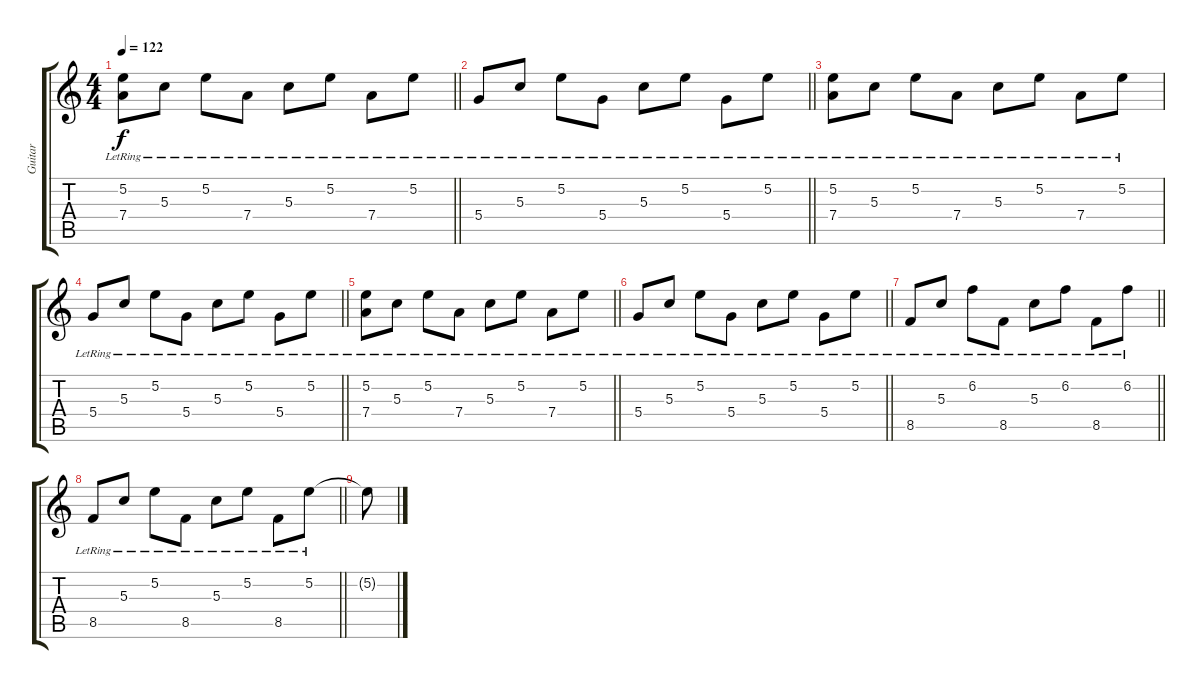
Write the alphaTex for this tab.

\track ("Guitar" "Guitar") {instrument electricguitarmuted}
\staff {score tabs}
\tuning (E4 B3 G3 D3 A2 E2) {hide}
\ts (4 4)
\tempo 122
\clef g2
\barLineRight lightlight
\ks c
(5.2{lr} 7.4{lr}).8{dy f} 5.3{lr}.8 5.2{lr}.8 7.4{lr}.8 5.3{lr}.8 5.2{lr}.8 7.4{lr}.8 5.2{lr}.8 |
\barLineRight lightlight
5.4{lr}.8 5.3{lr}.8 5.2{lr}.8 5.4{lr}.8 5.3{lr}.8 5.2{lr}.8 5.4{lr}.8 5.2{lr}.8 |
(5.2{lr} 7.4{lr}).8 5.3{lr}.8 5.2{lr}.8 7.4{lr}.8 5.3{lr}.8 5.2{lr}.8 7.4{lr}.8 5.2{lr}.8 |
\barLineRight lightlight
5.4{lr}.8 5.3{lr}.8 5.2{lr}.8 5.4{lr}.8 5.3{lr}.8 5.2{lr}.8 5.4{lr}.8 5.2{lr}.8 |
\barLineRight lightlight
(5.2{lr} 7.4{lr}).8 5.3{lr}.8 5.2{lr}.8 7.4{lr}.8 5.3{lr}.8 5.2{lr}.8 7.4{lr}.8 5.2{lr}.8 |
\barLineRight lightlight
5.4{lr}.8 5.3{lr}.8 5.2{lr}.8 5.4{lr}.8 5.3{lr}.8 5.2{lr}.8 5.4{lr}.8 5.2{lr}.8 |
\barLineRight lightlight
8.5{lr}.8 5.3{lr}.8 6.2{lr}.8 8.5{lr}.8 5.3{lr}.8 6.2{lr}.8 8.5{lr}.8 6.2{lr}.8 |
\barLineRight lightlight
8.5{lr}.8 5.3{lr}.8 5.2{lr}.8 8.5{lr}.8 5.3{lr}.8 5.2{lr}.8 8.5{lr}.8 5.2{lr}.8 |
5.2{t}.8
